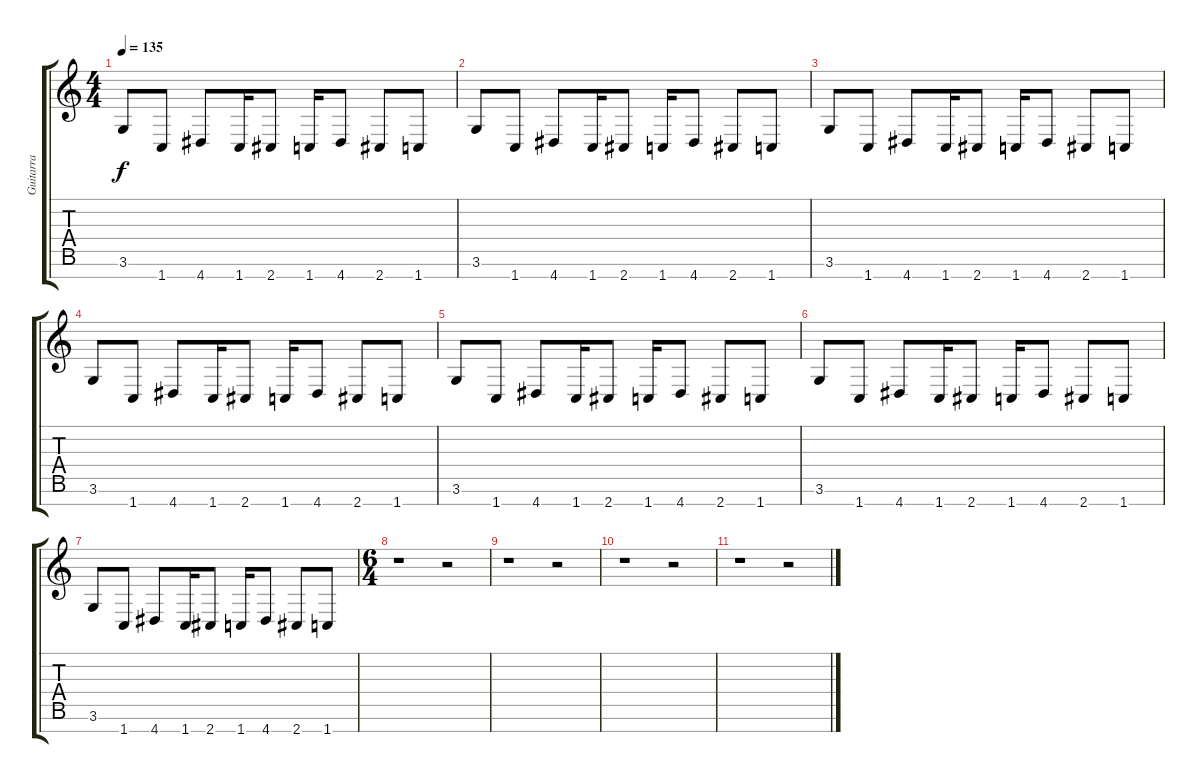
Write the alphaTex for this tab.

\track ("Guitarra" "Guitarra") {instrument distortionguitar}
\staff {score tabs}
\tuning (E4 B3 G3 D3 A2 E2 B1) {hide}
\ts (4 4)
\tempo 135
\clef g2
\ks c
3.6.8{dy f} 1.7.8 4.7.8 1.7.16 2.7.8 1.7.16 4.7.8 2.7.8 1.7.8 |
3.6.8 1.7.8 4.7.8 1.7.16 2.7.8 1.7.16 4.7.8 2.7.8 1.7.8 |
3.6.8 1.7.8 4.7.8 1.7.16 2.7.8 1.7.16 4.7.8 2.7.8 1.7.8 |
3.6.8 1.7.8 4.7.8 1.7.16 2.7.8 1.7.16 4.7.8 2.7.8 1.7.8 |
3.6.8 1.7.8 4.7.8 1.7.16 2.7.8 1.7.16 4.7.8 2.7.8 1.7.8 |
3.6.8 1.7.8 4.7.8 1.7.16 2.7.8 1.7.16 4.7.8 2.7.8 1.7.8 |
3.6.8 1.7.8 4.7.8 1.7.16 2.7.8 1.7.16 4.7.8 2.7.8 1.7.8 |
\ts (6 4)
r.1 r.2 |
r.1 r.2 |
r.1 r.2 |
r.1 r.2
